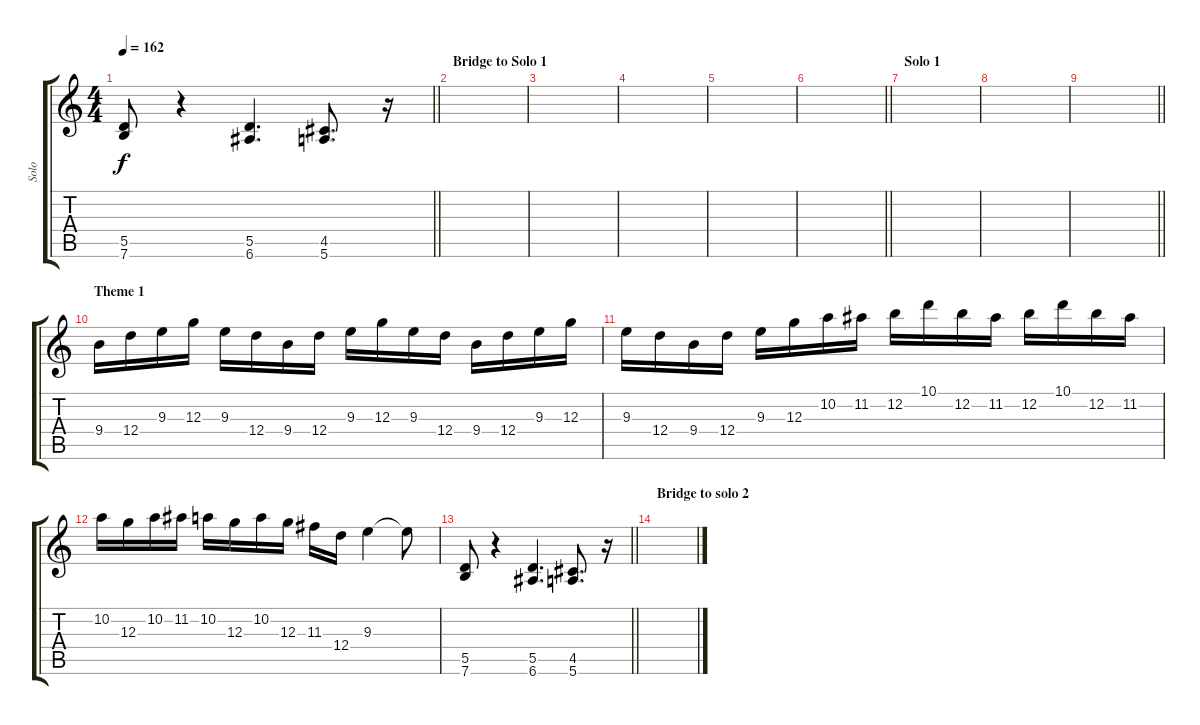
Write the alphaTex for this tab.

\track ("Solo" "Solo") {instrument distortionguitar}
\staff {score tabs}
\tuning (E4 B3 G3 D3 A2 E2) {hide}
\ts (4 4)
\tempo 162
\clef g2
\barLineRight lightlight
\ks c
(5.5 7.6).8{dy f} r.4 (5.5 6.6).4{d} (4.5 5.6).8{d} r.16 |
\section ("" "Bridge to Solo 1")
|
|
|
|
\barLineRight lightlight
|
\section ("" "Solo 1")
|
|
\barLineRight lightlight
|
\section ("" "Theme 1")
9.4.16 12.4.16 9.3.16 12.3.16 9.3.16 12.4.16 9.4.16 12.4.16 9.3.16 12.3.16 9.3.16 12.4.16 9.4.16 12.4.16 9.3.16 12.3.16 |
9.3.16 12.4.16 9.4.16 12.4.16 9.3.16 12.3.16 10.2.16 11.2.16 12.2.16 10.1.16 12.2.16 11.2.16 12.2.16 10.1.16 12.2.16 11.2.16 |
10.2.16 12.3.16 10.2.16 11.2.16 10.2.16 12.3.16 10.2.16 12.3.16 11.3.16 12.4.16 9.3.4 9.3{t}.8 |
\barLineRight lightlight
(5.5 7.6).8 r.4 (5.5 6.6).4{d} (4.5 5.6).8{d} r.16 |
\section ("" "Bridge to solo 2")
